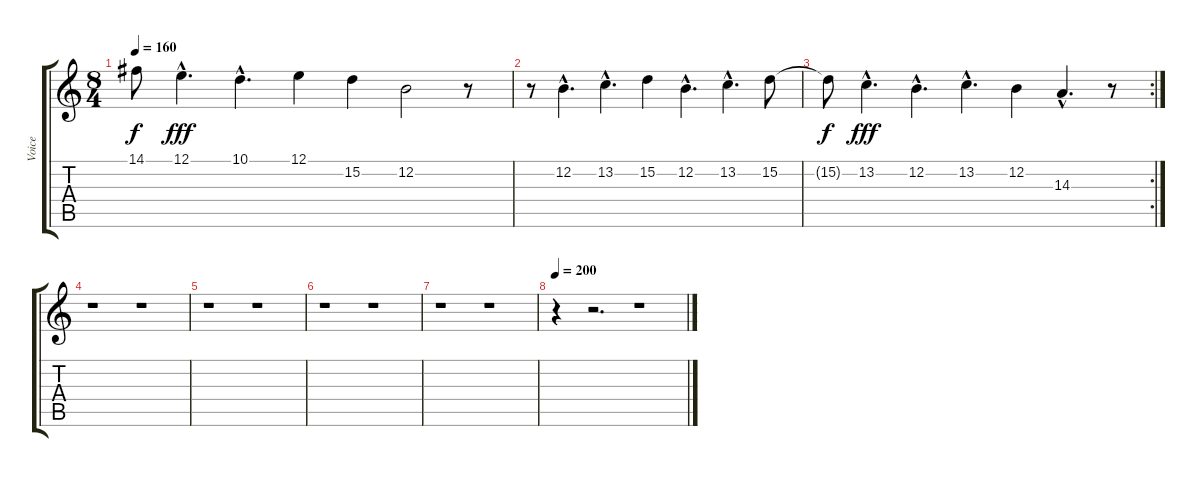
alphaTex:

\track ("Voice" "Voice") {instrument choiraahs}
\staff {score tabs}
\tuning (E4 B3 G3 D3 A2 E2) {hide}
\ts (8 4)
\tempo 160
\clef g2
\ks c
14.1{t}.8{dy f} 12.1{hac}.4{d dy fff} 10.1{hac}.4{d} 12.1.4 15.2.4 12.2.2 r.8 |
r.8 12.2{hac}.4{d} 13.2{hac}.4{d} 15.2.4 12.2{hac}.4{d} 13.2{hac}.4{d} 15.2.8 |
\rc 2
15.2{t}.8{dy f} 13.2{hac}.4{d dy fff} 12.2{hac}.4{d} 13.2{hac}.4{d} 12.2.4 14.3{hac}.4{d} r.8 |
r.1 r.1 |
r.1 r.1 |
r.1 r.1 |
r.1 r.1 |
\tempo 200
r.4 r.2{d} r.1
